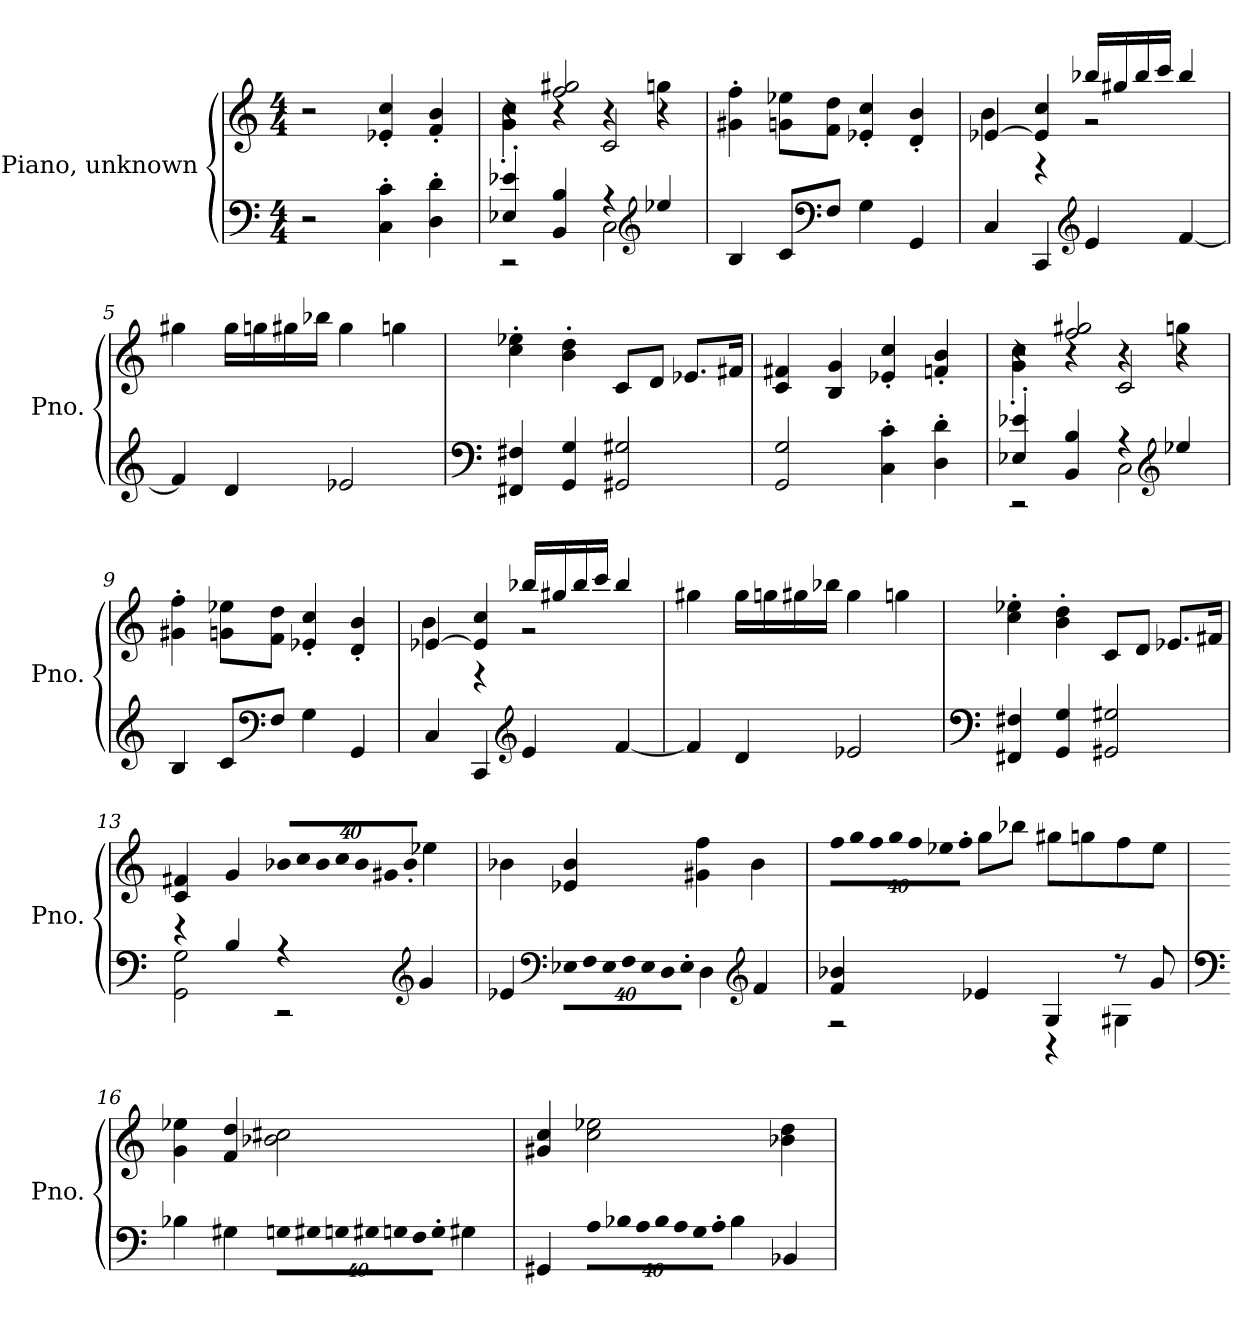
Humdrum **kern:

**kern	**kern
*part1	*part1
*staff2	*staff1
*I"Piano, unknown	*
*I'Pno.	*
*clefF4	*clefG2
*k[]	*k[]
*M4/4	*M4/4
*MM120	*MM120
=1	=1
2r	2r
4C\' 4c\'	4e-X/' 4cc/'
4D\' 4d\'	4f/' 4b/'
=2	=2
*^	*^
*	*	*	*^
4E-X/' 4e-X/'	2r	4r	4g\' 4cc\'	2r
4BB/ 4B/	.	2ff/ 2gg#X/	4r	.
4r	2C\	.	4r	2c/
*clefG2	*	*	*	*
4ee-X/	.	4r	4ggn\	.
*v	*v	*	*	*
*	*v	*v	*v
=3	=3
4B/	4g#X\' 4ff\'
8c/L	8gn\ 8ee-X\L
*clefF4	*
8F/J	8f\ 8dd\J
4G\	4e-X/' 4cc/'
4GG/	4d/' 4b/'
=4	=4
*	*^
4C/	[4e-X/	4b\
4CC/	4e-/] 4cc/	4r
*clefG2	*	*
4e/	16bb-X/LL	2r
.	16gg#X/	.
.	16bb-/	.
.	16ccc/JJ	.
[4f/	4bb-/	.
*	*v	*v
!!LO:LB:g=z
=5	=5
4f/]	4gg#X\
4d/	16gg#\LL
.	16ggn\
.	16gg#X\
.	16bb-X\JJ
2e-X/	4gg#\
.	4ggn\
=6	=6
*clefF4	*
4FF#X/ 4F#X/	4cc\' 4ee-X\'
4GG/ 4G/	4b\' 4dd\'
2GG#X/ 2G#X/	8c/L
.	8d/J
.	8.e-X/L
.	16f#X/Jk
=7	=7
2GG/ 2G/	4c/ 4f#X/
.	4B/ 4g/
4C\' 4c\'	4e-X/' 4cc/'
4D\' 4d\'	4fn/' 4b/'
=8	=8
*^	*^
*	*	*	*^
4E-X/' 4e-X/'	2r	4r	4g\' 4cc\'	2r
4BB/ 4B/	.	2ff/ 2gg#X/	4r	.
4r	2C\	.	4r	2c/
*clefG2	*	*	*	*
4ee-X/	.	4r	4ggn\	.
*v	*v	*	*	*
*	*v	*v	*v
!!LO:LB:g=z
=9	=9
4B/	4g#X\' 4ff\'
8c/L	8gn\ 8ee-X\L
*clefF4	*
8F/J	8f\ 8dd\J
4G\	4e-X/' 4cc/'
4GG/	4d/' 4b/'
=10	=10
*	*^
4C/	[4e-X/	4b\
4CC/	4e-/] 4cc/	4r
*clefG2	*	*
4e/	16bb-X/LL	2r
.	16gg#X/	.
.	16bb-/	.
.	16ccc/JJ	.
[4f/	4bb-/	.
*	*v	*v
=11	=11
4f/]	4gg#X\
4d/	16gg#\LL
.	16ggn\
.	16gg#X\
.	16bb-X\JJ
2e-X/	4gg#\
.	4ggn\
=12	=12
*clefF4	*
4FF#X/ 4F#X/	4cc\' 4ee-X\'
4GG/ 4G/	4b\' 4dd\'
2GG#X/ 2G#X/	8c/L
.	8d/J
.	8.e-X/L
.	16f#X/Jk
!!LO:LB:g=z
=13	=13
*^	*
4r	2GG\ 2G\	4c/ 4f#X/
4B/	.	4g/
*	*	*Xbrackettup
!	!	!LO:N:vis=32
4r	2r	640%23b-X/LLL
!	!	!LO:N:vis=32
.	.	640%23cc/
!	!	!LO:N:vis=32
.	.	640%23b-/
!	!	!LO:N:vis=32
.	.	640%23cc/
!	!	!LO:N:vis=32
.	.	640%23b-/
!	!	!LO:N:vis=32
.	.	640%23g#X/
!	!	!LO:N:vis=32
.	.	640%23b-'/JJJ
*clefG2	*	*
4g/	.	.
.	.	4ee-X\
640ryy	640ryy	.
*v	*v	*
=14	=14
4e-X/	4b-X\
*clefF4	*
*Xbrackettup	*
!LO:N:vis=32	!
640%23E-X\LLL	4e-X/ 4b-/
!LO:N:vis=32	!
640%23F\	.
!LO:N:vis=32	!
640%23E-\	.
!LO:N:vis=32	!
640%23F\	.
!LO:N:vis=32	!
640%23E-\	.
!LO:N:vis=32	!
640%23D\	.
!LO:N:vis=32	!
640%23E-'\JJJ	.
.	4g#X\ 4ff\
4D\	.
*clefG2	*
.	4b-\
4f/	.
.	640ryy
=15	=15
*^	*
!	!	!LO:N:vis=32
4f/ 4b-X/	2r	640%23ff\LLL
!	!	!LO:N:vis=32
.	.	640%23gg\
!	!	!LO:N:vis=32
.	.	640%23ff\
!	!	!LO:N:vis=32
.	.	640%23gg\
!	!	!LO:N:vis=32
.	.	640%23ff\
!	!	!LO:N:vis=32
.	.	640%23ee-X\
!	!	!LO:N:vis=32
.	.	640%23ff'\JJJ
4e-X/	.	.
.	.	8gg\L
.	.	8bb-X\J
4G/	4r	.
.	.	8gg#X\L
.	.	8ggn\
8r	4G#X\	.
.	.	8ff\
8g/	.	.
.	.	8ee-\J
640ryy	640ryy	.
*v	*v	*
!!LO:LB:g=z
=16	=16
*clefF4	*
4B-X\	4g\ 4ee-X\
4G#X\	4f/ 4dd/
!LO:N:vis=32	!
640%23Gn\LLL	2b-X\ 2cc#X\
!LO:N:vis=32	!
640%23G#X\	.
!LO:N:vis=32	!
640%23Gn\	.
!LO:N:vis=32	!
640%23G#X\	.
!LO:N:vis=32	!
640%23Gn\	.
!LO:N:vis=32	!
640%23F\	.
!LO:N:vis=32	!
640%23G'\JJJ	.
4G#X\	.
.	640ryy
=17	=17
4GG#X/	4g#X/ 4cc/
!LO:N:vis=32	!
640%23A\LLL	2cc\ 2ee-X\
!LO:N:vis=32	!
640%23B-X\	.
!LO:N:vis=32	!
640%23A\	.
!LO:N:vis=32	!
640%23B-\	.
!LO:N:vis=32	!
640%23A\	.
!LO:N:vis=32	!
640%23G\	.
!LO:N:vis=32	!
640%23A'\JJJ	.
4B-\	.
.	4b-X\ 4dd\
4BB-X/	.
.	640ryy
=	=
*-	*-
